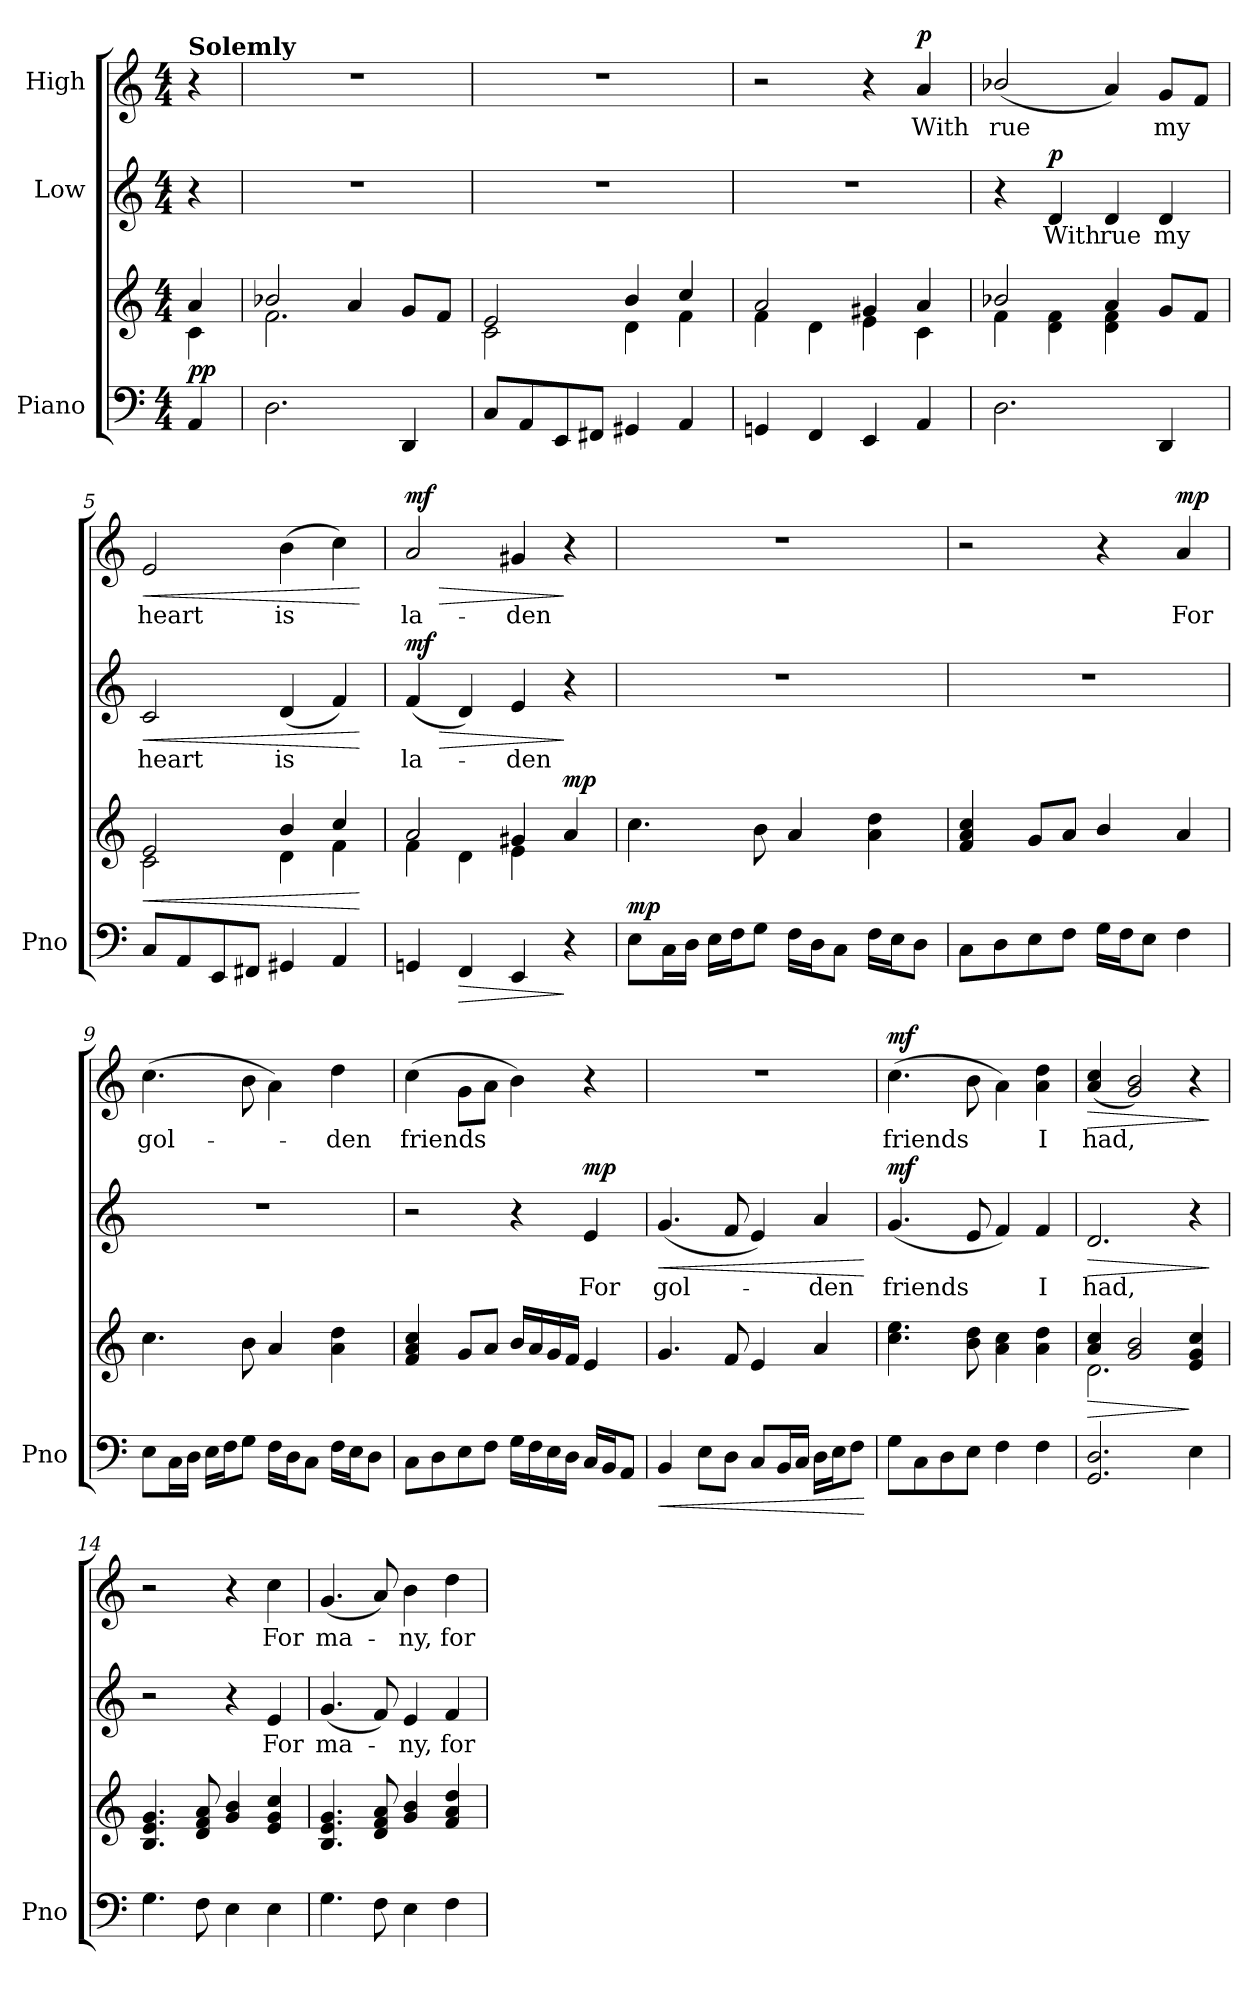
**kern	**kern	**dynam	**kern	**text	**dynam	**kern	**text	**dynam
*part3	*part3	*part3	*part2	*part2	*part2	*part1	*part1	*part1
*staff4	*staff3	*staff3/4	*staff2	*staff2	*staff2	*staff1	*staff1	*staff1
*I"Piano	*	*	*I"Low	*	*	*I"High	*	*
*I'Pno	*	*	*	*	*	*	*	*
*clefF4	*clefG2	*	*clefG2	*	*	*clefG2	*	*
*k[]	*k[]	*	*k[]	*	*	*k[]	*	*
*M4/4	*M4/4	*	*M4/4	*	*	*M4/4	*	*
*MM72	*MM72	*	*MM72	*	*	*MM72	*	*
=	=	=	=	=	=	=	=	=
*	*^	*	*	*	*	*	*	*
!	!	!	!	!	!	!	!LO:TX:a:B:t=Solemly	!	!
!	!	!	!LO:DY:a=2	!	!	!	!	!	!
!	!	!	!LO:DY:n=1:a	!	!	!	!	!	!
4AA/	4a/	4c\	p p	4r	.	.	4r	.	.
=1	=1	=1	=1	=1	=1	=1	=1	=1	=1
2.D\	2b-X/	2.f\	.	1r	.	.	1r	.	.
.	4a/	.	.	.	.	.	.	.	.
4DD/	8g/L	4ryy	.	.	.	.	.	.	.
.	8f/J	.	.	.	.	.	.	.	.
=2	=2	=2	=2	=2	=2	=2	=2	=2	=2
8C/L	2e/	2c\	.	1r	.	.	1r	.	.
8AA/	.	.	.	.	.	.	.	.	.
8EE/	.	.	.	.	.	.	.	.	.
8FF#X/J	.	.	.	.	.	.	.	.	.
4GG#X/	4b/	4d\	.	.	.	.	.	.	.
4AA/	4cc/	4f\	.	.	.	.	.	.	.
=3	=3	=3	=3	=3	=3	=3	=3	=3	=3
4GGni/	2a/	4f\	.	1r	.	.	2r	.	.
4FF/	.	4d\	.	.	.	.	.	.	.
4EE/	4g#X/	4e\	.	.	.	.	4r	.	.
!	!	!	!	!	!	!	!	!	!LO:DY:a
4AA/	4a/	4c\	.	.	.	.	4a/	With	p
=4	=4	=4	=4	=4	=4	=4	=4	=4	=4
2.D\	2b-X/	4f\	.	4r	.	.	(2b-X/	rue	.
!	!	!	!	!	!	!LO:DY:a	!	!	!
.	.	4d\ 4f\	.	4d/	With	p	.	.	.
.	4a/	4d\ 4f\	.	4d/	rue	.	4a/)	.	.
4DD/	8g/L	4ryy	.	4d/	my	.	8g/L	my	.
.	8f/J	.	.	.	.	.	8f/J	.	.
=5	=5	=5	=5	=5	=5	=5	=5	=5	=5
!	!	!	!LO:HP:b	!	!	!LO:HP:b	!	!	!LO:HP:b
8C/L	2e/	2c\	<	2c/	heart	<	2e/	heart	<
8AA/	.	.	.	.	.	.	.	.	.
8EE/	.	.	.	.	.	.	.	.	.
8FF#X/J	.	.	.	.	.	.	.	.	.
4GG#X/	4b/	4d\	.	(4d/	is	.	(4b\	is	.
4AA/	4cc/	4f\	.	4f/)	.	.	4cc\)	.	.
*	*v	*v	*	*	*	*	*	*	*
.	.	[	.	.	[	.	.	[
!!LO:LB:g=z
=6	=6	=6	=6	=6	=6	=6	=6	=6
*	*^	*	*	*	*	*	*	*
!	!	!	!LO:DY:a=2	!	!	!LO:HP:b	!	!	!LO:HP:b
!	!	!	!LO:DY:n=1:a	!	!	!LO:DY:n=1:a	!	!	!LO:DY:n=1:a
4GGni/	2a/	4f\	mf mf	(4f/	la-	> mf	2a/	la-	> mf
!	!	!	!LO:HP:b=2	!	!	!	!	!	!
!	!	!	!LO:HP:n=1:b	!	!	!	!	!	!
4FF/	.	4d\	> >	4d/)	.	.	.	.	.
4EE/	4g#X/	4e\	.	4e/	-den	.	4g#X/	-den	.
!	!	!	!LO:DY:n=2:a	!	!	!	!	!	!
4r	4a/	4ryy	] mp	4r	.	]	4r	.	]
=7	=7	=7	=7	=7	=7	=7	=7	=7	=7
!	!	!	!LO:DY:a=2	!	!	!	!	!	!
*	*v	*v	*	*	*	*	*	*	*
8E\L	4.cc\	mp	1r	.	.	1r	.	.
16C\L	.	.	.	.	.	.	.	.
16D\JJ	.	.	.	.	.	.	.	.
16E\LL	.	.	.	.	.	.	.	.
16F\J	.	.	.	.	.	.	.	.
8G\J	8b\	.	.	.	.	.	.	.
16F\LL	4a/	.	.	.	.	.	.	.
16D\J	.	.	.	.	.	.	.	.
8C\J	.	.	.	.	.	.	.	.
16F\LL	4a\ 4dd\	.	.	.	.	.	.	.
16E\J	.	.	.	.	.	.	.	.
8D\J	.	.	.	.	.	.	.	.
=8	=8	=8	=8	=8	=8	=8	=8	=8
8C\L	4f/ 4a/ 4cc/	.	1r	.	.	2r	.	.
8D\	.	.	.	.	.	.	.	.
8E\	8g/L	.	.	.	.	.	.	.
8F\J	8a/J	.	.	.	.	.	.	.
16G\LL	4b/	.	.	.	.	4r	.	.
16F\J	.	.	.	.	.	.	.	.
8E\J	.	.	.	.	.	.	.	.
!	!	!	!	!	!	!	!	!LO:DY:a
4F\	4a/	.	.	.	.	4a/	For	mp
=9	=9	=9	=9	=9	=9	=9	=9	=9
8E\L	4.cc\	.	1r	.	.	(4.cc\	gol-	.
16C\L	.	.	.	.	.	.	.	.
16D\JJ	.	.	.	.	.	.	.	.
16E\LL	.	.	.	.	.	.	.	.
16F\J	.	.	.	.	.	.	.	.
8G\J	8b\	.	.	.	.	8b\	.	.
16F\LL	4a/	.	.	.	.	4a\)	.	.
16D\J	.	.	.	.	.	.	.	.
8C\J	.	.	.	.	.	.	.	.
16F\LL	4a\ 4dd\	.	.	.	.	4dd\	-den	.
16E\J	.	.	.	.	.	.	.	.
8D\J	.	.	.	.	.	.	.	.
!!LO:LB:g=z
=10	=10	=10	=10	=10	=10	=10	=10	=10
8C\L	4f/ 4a/ 4cc/	.	2r	.	.	(>4cc\	friends	.
8D\	.	.	.	.	.	.	.	.
8E\	8g/L	.	.	.	.	8g\L	.	.
8F\J	8a/J	.	.	.	.	8a\J	.	.
16G\LL	16b/LL	.	4r	.	.	4b\)	.	.
16F\	16a/	.	.	.	.	.	.	.
16E\	16g/	.	.	.	.	.	.	.
16D\JJ	16f/JJ	.	.	.	.	.	.	.
!	!	!	!	!	!LO:DY:a	!	!	!
16C/LL	4e/	.	4e/	For	mp	4r	.	.
16BB/J	.	.	.	.	.	.	.	.
8AA/J	.	.	.	.	.	.	.	.
=11	=11	=11	=11	=11	=11	=11	=11	=11
!	!	!LO:HP:b=2	!	!	!	!	!	!
!	!	!LO:HP:n=1:b	!	!	!LO:HP:b	!	!	!
4BB/	4.g/	< <	(4.g/	gol-	<	1r	.	.
8E\L	.	.	.	.	.	.	.	.
8D\J	8f/	.	8f/	.	.	.	.	.
8C/L	4e/	.	4e/)	.	.	.	.	.
16BB/L	.	.	.	.	.	.	.	.
16C/JJ	.	.	.	.	.	.	.	.
16D\LL	4a/	.	4a/	-den	.	.	.	.
16E\J	.	.	.	.	.	.	.	.
8F\J	.	.	.	.	.	.	.	.
.	.	[ ]	.	.	[	.	.	.
=12	=12	=12	=12	=12	=12	=12	=12	=12
!	!	!LO:DY:a=2	!	!	!	!	!	!
!	!	!LO:DY:n=1:a	!	!	!LO:DY:a	!	!	!LO:DY:a
8G\L	4.cc\ 4.ee\	mf mf	(4.g/	-friends	mf	(4.cc\	friends	mf
8C\	.	.	.	.	.	.	.	.
8D\	.	.	.	.	.	.	.	.
8E\J	8b\ 8dd\	.	8e/	.	.	8b\	.	.
4F\	4a\ 4cc\	.	4f/)	.	.	4a\)	.	.
4F\	4a\ 4dd\	.	4f/	I	.	4a\ 4dd\	I	.
=13	=13	=13	=13	=13	=13	=13	=13	=13
!	!	!LO:HP:b	!	!	!LO:HP:b	!	!	!LO:HP:b
*	*^	*	*	*	*	*	*	*
2.GG/ 2.D/	4a/ 4cc/	2.d\	>	2.d/	had,	>	(4a/ 4cc/	had,	>
.	2g/ 2b/	.	.	.	.	.	2g/ 2b/)	.	.
4E\	4e/ 4g/ 4cc/	4ryy	] [	4r	.	.	4r	.	.
*	*v	*v	*	*	*	*	*	*	*
.	.	.	.	.	]	.	.	]
=14	=14	=14	=14	=14	=14	=14	=14	=14
4.G\	4.B/ 4.e/ 4.g/	.	2r	.	.	2r	.	.
8F\	8d/ 8f/ 8a/	.	.	.	.	.	.	.
4E\	4g/ 4b/	.	4r	.	.	4r	.	.
4E\	4e/ 4g/ 4cc/	.	4e/	For	.	4cc\	For	.
!!LO:PB:g=z
=15	=15	=15	=15	=15	=15	=15	=15	=15
4.G\	4.B/ 4.e/ 4.g/	.	(4.g/	ma-	.	(4.g/	ma-	.
8F\	8d/ 8f/ 8a/	.	8f/)	.	.	8a/)	.	.
4E\	4g/ 4b/	.	4e/	-ny,	.	4b\	ny,	.
4F\	4f/ 4a/ 4dd/	.	4f/	for	.	4dd\	for	.
=	=	=	=	=	=	=	=	=
*-	*-	*-	*-	*-	*-	*-	*-	*-
